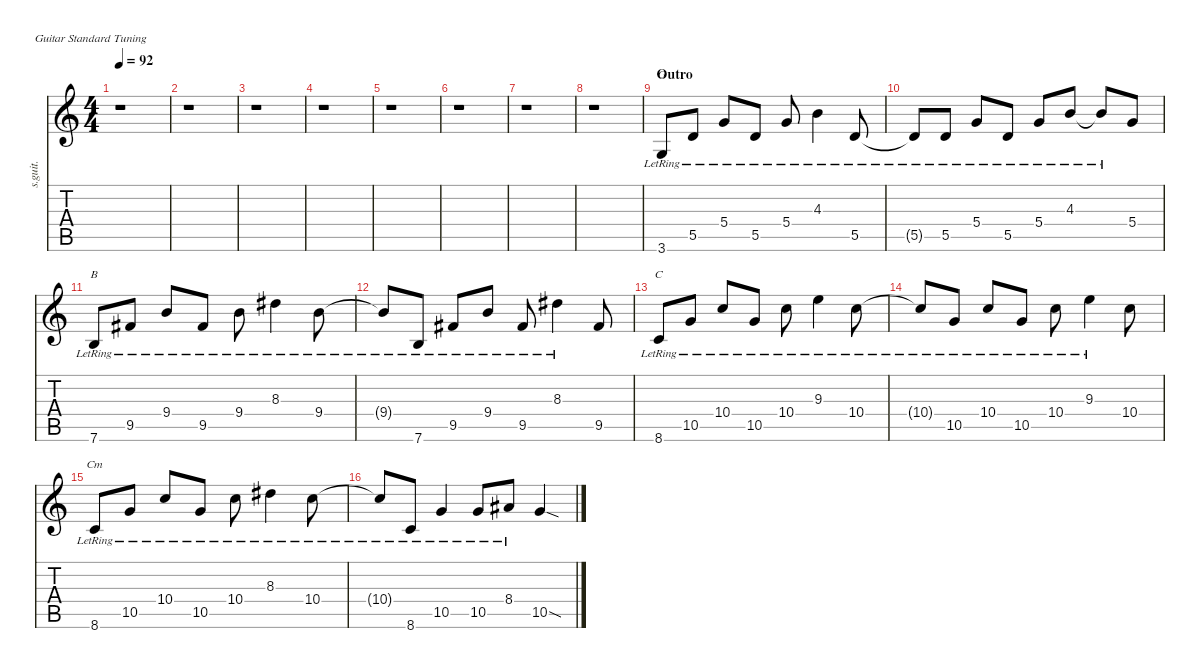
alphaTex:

\defaultSystemsLayout 4
\hideDynamics
\bracketExtendMode nobrackets
\track (" Ed O'Brien | Fender Stratocaster | Clean Guitar" "s.guit.") {instrument electricguitarclean}
\staff {score tabs}
\tuning (E4 B3 G3 D3 A2 E2)
\chord ("G" 3 1 2 2 0 x) {showdiagram false}
\chord ("B" 3 1 2 2 0 x) {showdiagram false}
\chord ("C" 3 1 2 2 0 x) {showdiagram false}
\chord ("Cm" 3 1 2 2 0 x) {showdiagram false}
\ts (4 4)
\tempo 92
\clef g2
\ks c
r.1{dy mp} |
r.1 |
r.1 |
r.1 |
r.1 |
r.1 |
r.1 |
r.1 |
\section ("" "Outro")
3.6{lr}.8{ch "G"} 5.5{lr}.8 5.4{lr}.8 5.5{lr}.8 5.4{lr}.8 4.3{lr}.4 5.5{lr}.8 |
5.5{lr t}.8 5.5{lr}.8 5.4{lr}.8 5.5{lr}.8 5.4{lr}.8 4.3{lr}.8 4.3{lr t}.8 5.4.8 |
7.6{lr}.8{ch "B"} 9.5{lr acc #}.8 9.4{lr}.8 9.5{lr acc #}.8 9.4{lr}.8 8.3{lr acc #}.4 9.4{lr}.8 |
9.4{lr t}.8 7.6{lr}.8 9.5{lr acc #}.8 9.4{lr}.8 9.5{lr acc #}.8 8.3{lr acc #}.4 9.5{acc #}.8 |
8.6{lr}.8{ch "C"} 10.5{lr}.8 10.4{lr}.8 10.5{lr}.8 10.4{lr}.8 9.3{lr}.4 10.4{lr}.8 |
10.4{lr t}.8 10.5{lr}.8 10.4{lr}.8 10.5{lr}.8 10.4{lr}.8 9.3{lr}.4 10.4.8 |
8.6{lr}.8{ch "Cm"} 10.5{lr}.8 10.4{lr}.8 10.5{lr}.8 10.4{lr}.8 8.3{lr acc #}.4 10.4{lr}.8 |
10.4{lr t}.8 8.6{lr}.8 10.5{lr}.4 10.5{lr}.8 8.4{lr acc #}.8 10.5{sod}.4
